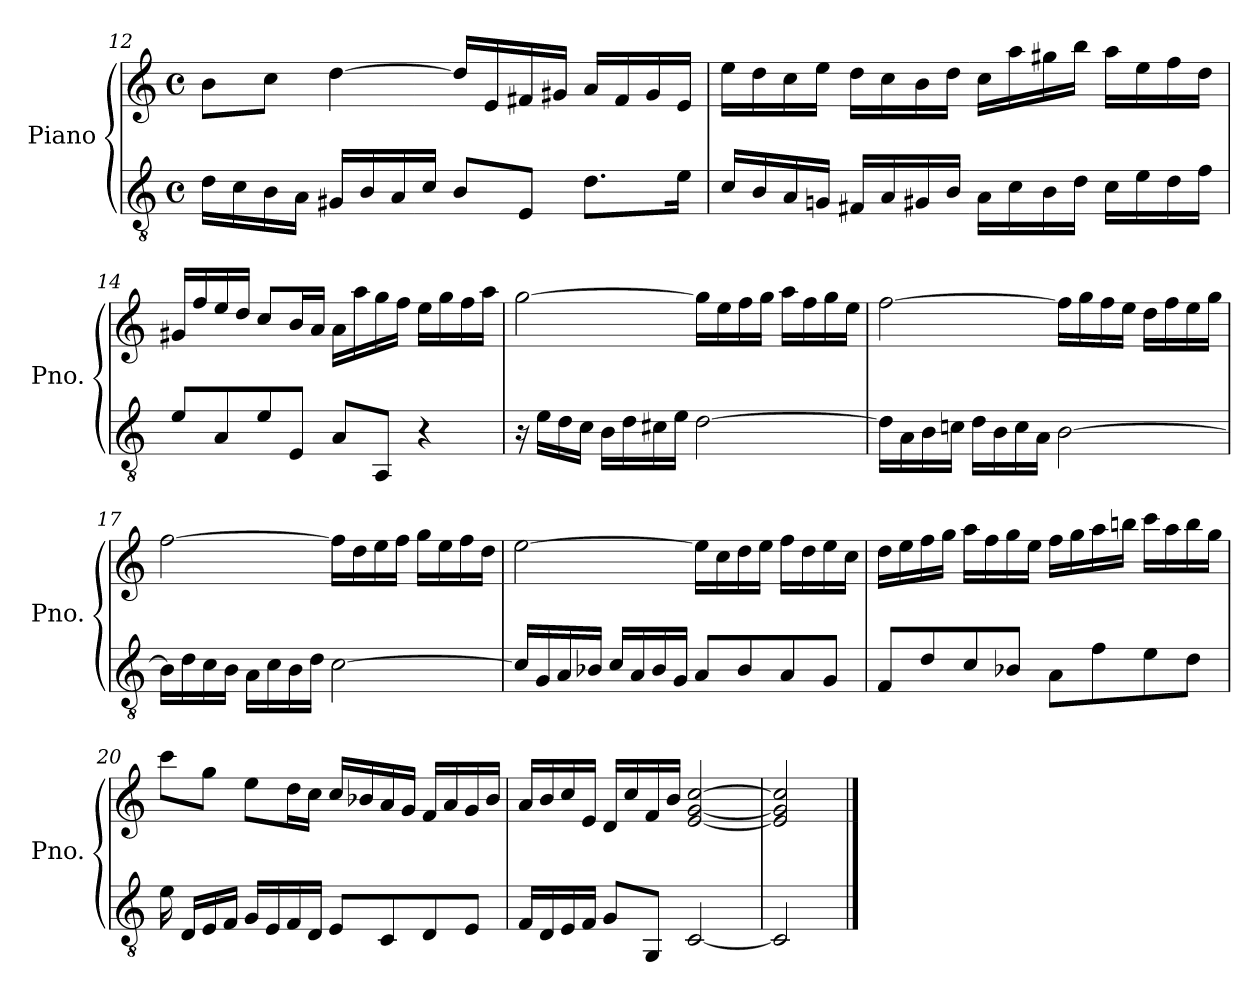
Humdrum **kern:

**kern	**kern
*part1	*part1
*staff2	*staff1
*I"Piano	*
*I'Pno.	*
*clefGv2	*clefG2
*k[]	*k[]
*M4/4	*M4/4
*met(c)	*met(c)
=12	=12
16d\LL	8b\L
16c\	.
16B\	8cc\J
16A\JJ	.
16G#X/LL	[4dd\
16B/	.
16A/	.
16c/JJ	.
8B/L	16dd/LL]
.	16e/
8E/J	16f#X/
.	16g#X/JJ
8.d\L	16a/LL
.	16f#/
.	16g#/
16e\Jk	16e/JJ
!!LO:LB:g=z
=13	=13
16c/LL	16ee\LL
16B/	16dd\
16A/	16cc\
16Gn/JJ	16ee\JJ
16F#X/LL	16dd\LL
16A/	16cc\
16G#X/	16b\
16B/JJ	16dd\JJ
16A\LL	16cc\LL
16c\	16aa\
16B\	16gg#X\
16d\JJ	16bb\JJ
16c\LL	16aa\LL
16e\	16ee\
16d\	16ff\
16f\JJ	16dd\JJ
=14	=14
8e/L	16g#X/LL
.	16ff/
8A/	16ee/
.	16dd/JJ
8e/	8cc/L
8E/J	16b/L
.	16a/JJ
8A/L	16a\LL
.	16aa\
8AA/J	16gg\
.	16ff\JJ
4r	16ee\LL
.	16gg\
.	16ff\
.	16aa\JJ
!!LO:LB:g=z
=15	=15
16r	[2gg\
16e\LL	.
16d\	.
16c\JJ	.
16B\LL	.
16d\	.
16c#X\	.
16e\JJ	.
[2d\	16gg\LL]
.	16ee\
.	16ff\
.	16gg\JJ
.	16aa\LL
.	16ff\
.	16gg\
.	16ee\JJ
=16	=16
16d\LL]	[2ff\
16A\	.
16B\	.
16cn\JJ	.
16d\LL	.
16B\	.
16c\	.
16A\JJ	.
[2B\	16ff\LL]
.	16gg\
.	16ff\
.	16ee\JJ
.	16dd\LL
.	16ff\
.	16ee\
.	16gg\JJ
!!LO:LB:g=z
=17	=17
16B\LL]	[2ff\
16d\	.
16c\	.
16B\JJ	.
16A\LL	.
16c\	.
16B\	.
16d\JJ	.
[2c\	16ff\LL]
.	16dd\
.	16ee\
.	16ff\JJ
.	16gg\LL
.	16ee\
.	16ff\
.	16dd\JJ
=18	=18
16c/LL]	[2ee\
16G/	.
16A/	.
16B-X/JJ	.
16c/LL	.
16A/	.
16B-/	.
16G/JJ	.
8A/L	16ee\LL]
.	16cc\
8B-/	16dd\
.	16ee\JJ
8A/	16ff\LL
.	16dd\
8G/J	16ee\
.	16cc\JJ
!!LO:LB:g=z
=19	=19
8F/L	16dd\LL
.	16ee\
8d/	16ff\
.	16gg\JJ
8c/	16aa\LL
.	16ff\
8B-X/J	16gg\
.	16ee\JJ
8A\L	16ff\LL
.	16gg\
8f\	16aa\
.	16bbn\JJ
8e\	16ccc\LL
.	16aa\
8d\J	16bb\
.	16gg\JJ
=20	=20
16e\	8ccc\L
16D/LL	.
16E/	8gg\J
16F/JJ	.
16G/LL	8ee\L
16E/	.
16F/	16dd\L
16D/JJ	16cc\JJ
8E/L	16cc/LL
.	16b-X/
8C/	16a/
.	16g/JJ
8D/	16f/LL
.	16a/
8E/J	16g/
.	16b-/JJ
=21	=21
16F/LL	16a/LL
16D/	16b/
16E/	16cc/
16F/JJ	16e/JJ
8G/L	16d/LL
.	16cc/
8GG/J	16f/
.	16b/JJ
[2C/	[2e/ [2g/ [2cc/
=22	=22
2C/]	2e/] 2g/] 2cc/]
==	==
*-	*-
